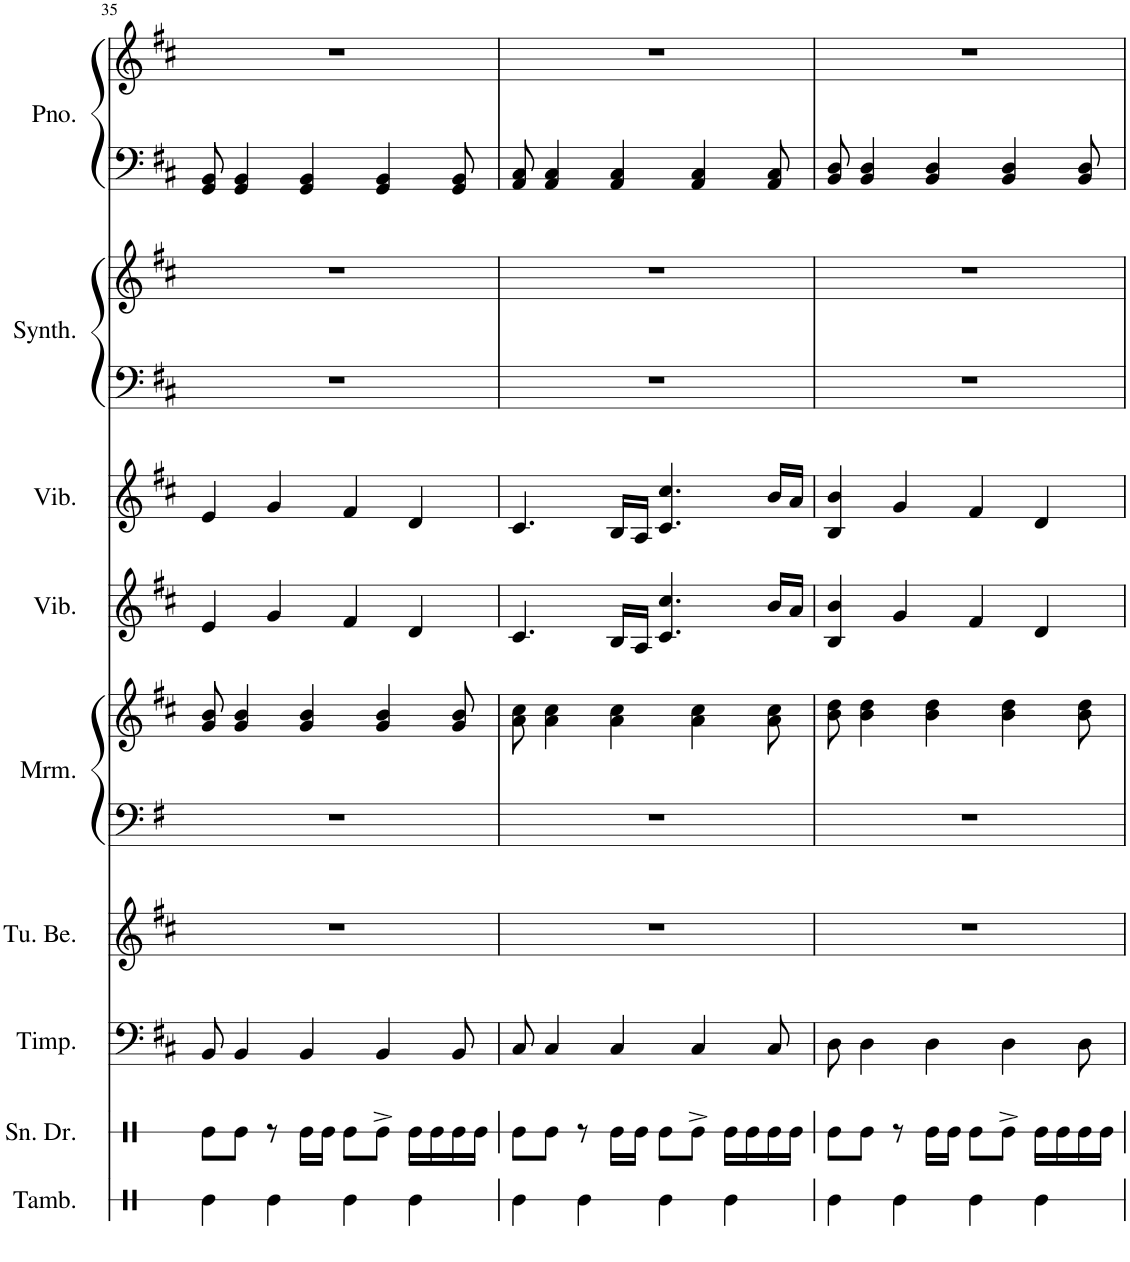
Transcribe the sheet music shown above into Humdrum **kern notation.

**kern	**kern	**kern	**kern	**kern	**kern	**kern	**kern	**kern	**kern	**kern	**kern
*part9	*part8	*part7	*part6	*part5	*part5	*part4	*part3	*part2	*part2	*part1	*part1
*staff12	*staff11	*staff10	*staff9	*staff8	*staff7	*staff6	*staff5	*staff4	*staff3	*staff2	*staff1
*I"Tambourine	*I"Snare Drum	*I"Timpani	*I"Tubular Bells	*I"Marimba	*	*I"Vibraphone	*I"Vibraphone	*I"Keyboard Synthesizer	*	*I"Piano	*
*I'Tamb.	*I'Sn. Dr.	*I'Timp.	*I'Tu. Be.	*I'Mrm.	*	*I'Vib.	*I'Vib.	*I'Synth.	*	*I'Pno.	*
!!LO:PB:g=z
*clefX	*clefX	*clefF4	*clefG2	*clefF4	*clefG2	*clefG2	*clefG2	*clefF4	*clefG2	*clefF4	*clefG2
*k[]	*k[]	*k[f#c#]	*k[f#c#]	*k[f#]	*k[f#c#]	*k[f#c#]	*k[f#c#]	*k[f#c#]	*k[f#c#]	*k[f#c#]	*k[f#c#]
*M4/4	*M4/4	*M4/4	*M4/4	*M4/4	*M4/4	*M4/4	*M4/4	*M4/4	*M4/4	*M4/4	*M4/4
=35	=35	=35	=35	=35	=35	=35	=35	=35	=35	=35	=35
4Re\	8Re\L	8BB/	1r	1r	8g/ 8b/	4e/	4e/	1r	1r	8GG/ 8BB/	1r
.	8Re\J	4BB/	.	.	4g/ 4b/	.	.	.	.	4GG/ 4BB/	.
4Re\	8r	.	.	.	.	4g/	4g/	.	.	.	.
.	16Re\LL	4BB/	.	.	4g/ 4b/	.	.	.	.	4GG/ 4BB/	.
.	16Re\JJ	.	.	.	.	.	.	.	.	.	.
4Re\	8Re\L	.	.	.	.	4f#/	4f#/	.	.	.	.
.	8Re^\J	4BB/	.	.	4g/ 4b/	.	.	.	.	4GG/ 4BB/	.
4Re\	16Re\LL	.	.	.	.	4d/	4d/	.	.	.	.
.	16Re\	.	.	.	.	.	.	.	.	.	.
.	16Re\	8BB/	.	.	8g/ 8b/	.	.	.	.	8GG/ 8BB/	.
.	16Re\JJ	.	.	.	.	.	.	.	.	.	.
=36	=36	=36	=36	=36	=36	=36	=36	=36	=36	=36	=36
4Re\	8Re\L	8C#/	1r	1r	8a\ 8cc#\	4.c#/	4.c#/	1r	1r	8AA/ 8C#/	1r
.	8Re\J	4C#/	.	.	4a\ 4cc#\	.	.	.	.	4AA/ 4C#/	.
4Re\	8r	.	.	.	.	.	.	.	.	.	.
.	16Re\LL	4C#/	.	.	4a\ 4cc#\	16B/LL	16B/LL	.	.	4AA/ 4C#/	.
.	16Re\JJ	.	.	.	.	16A/JJ	16A/JJ	.	.	.	.
4Re\	8Re\L	.	.	.	.	4.c#/ 4.cc#/	4.c#/ 4.cc#/	.	.	.	.
.	8Re^\J	4C#/	.	.	4a\ 4cc#\	.	.	.	.	4AA/ 4C#/	.
4Re\	16Re\LL	.	.	.	.	.	.	.	.	.	.
.	16Re\	.	.	.	.	.	.	.	.	.	.
.	16Re\	8C#/	.	.	8a\ 8cc#\	16b/LL	16b/LL	.	.	8AA/ 8C#/	.
.	16Re\JJ	.	.	.	.	16a/JJ	16a/JJ	.	.	.	.
=37	=37	=37	=37	=37	=37	=37	=37	=37	=37	=37	=37
4Re\	8Re\L	8D\	1r	1r	8b\ 8dd\	4B/ 4b/	4B/ 4b/	1r	1r	8BB/ 8D/	1r
.	8Re\J	4D\	.	.	4b\ 4dd\	.	.	.	.	4BB/ 4D/	.
4Re\	8r	.	.	.	.	4g/	4g/	.	.	.	.
.	16Re\LL	4D\	.	.	4b\ 4dd\	.	.	.	.	4BB/ 4D/	.
.	16Re\JJ	.	.	.	.	.	.	.	.	.	.
4Re\	8Re\L	.	.	.	.	4f#/	4f#/	.	.	.	.
.	8Re^\J	4D\	.	.	4b\ 4dd\	.	.	.	.	4BB/ 4D/	.
4Re\	16Re\LL	.	.	.	.	4d/	4d/	.	.	.	.
.	16Re\	.	.	.	.	.	.	.	.	.	.
.	16Re\	8D\	.	.	8b\ 8dd\	.	.	.	.	8BB/ 8D/	.
.	16Re\JJ	.	.	.	.	.	.	.	.	.	.
=	=	=	=	=	=	=	=	=	=	=	=
*-	*-	*-	*-	*-	*-	*-	*-	*-	*-	*-	*-
